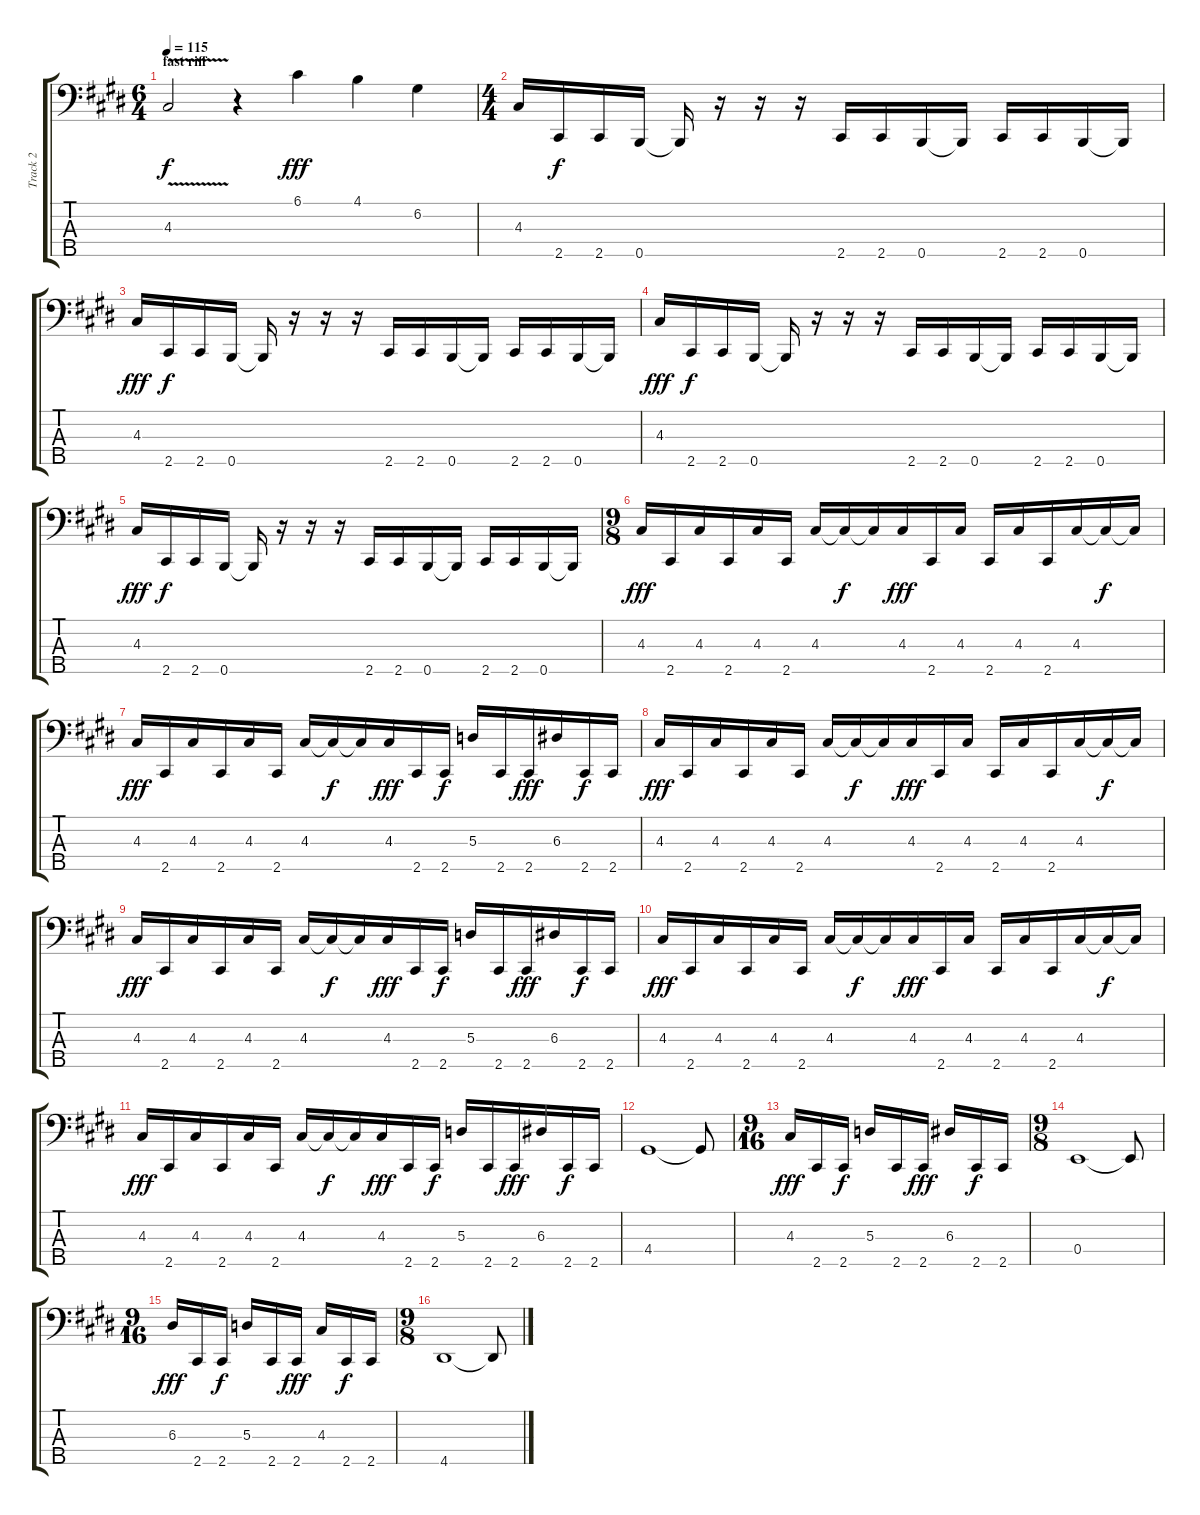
\track ("Track 2" "Track 2") {instrument electricbassfinger}
\staff {score tabs}
\tuning (G2 D2 A1 E1 B0) {hide}
\ts (6 4)
\section ("" "fast riff")
\tempo 115
\clef f4
\ks c#minor
4.3{v}.2{dy f} r.4 6.1.4{dy fff} 4.1.4 6.2.4 |
\ts (4 4)
4.3.16 2.5.16{dy f} 2.5.16 0.5.16 0.5{t}.16 r.16 r.16 r.16 2.5.16 2.5.16 0.5.16 0.5{t}.16 2.5.16 2.5.16 0.5.16 0.5{t}.16 |
4.3.16{dy fff} 2.5.16{dy f} 2.5.16 0.5.16 0.5{t}.16 r.16 r.16 r.16 2.5.16 2.5.16 0.5.16 0.5{t}.16 2.5.16 2.5.16 0.5.16 0.5{t}.16 |
4.3.16{dy fff} 2.5.16{dy f} 2.5.16 0.5.16 0.5{t}.16 r.16 r.16 r.16 2.5.16 2.5.16 0.5.16 0.5{t}.16 2.5.16 2.5.16 0.5.16 0.5{t}.16 |
4.3.16{dy fff} 2.5.16{dy f} 2.5.16 0.5.16 0.5{t}.16 r.16 r.16 r.16 2.5.16 2.5.16 0.5.16 0.5{t}.16 2.5.16 2.5.16 0.5.16 0.5{t}.16 |
\ts (9 8)
4.3.16{dy fff} 2.5.16 4.3.16 2.5.16 4.3.16 2.5.16 4.3.16 4.3{t}.16{dy f} 4.3{t}.16 4.3.16{dy fff} 2.5.16 4.3.16 2.5.16 4.3.16 2.5.16 4.3.16 4.3{t}.16{dy f} 4.3{t}.16 |
4.3.16{dy fff} 2.5.16 4.3.16 2.5.16 4.3.16 2.5.16 4.3.16 4.3{t}.16{dy f} 4.3{t}.16 4.3.16{dy fff} 2.5.16 2.5.16{dy f} 5.3.16 2.5.16 2.5.16{dy fff} 6.3.16 2.5.16{dy f} 2.5.16 |
4.3.16{dy fff} 2.5.16 4.3.16 2.5.16 4.3.16 2.5.16 4.3.16 4.3{t}.16{dy f} 4.3{t}.16 4.3.16{dy fff} 2.5.16 4.3.16 2.5.16 4.3.16 2.5.16 4.3.16 4.3{t}.16{dy f} 4.3{t}.16 |
4.3.16{dy fff} 2.5.16 4.3.16 2.5.16 4.3.16 2.5.16 4.3.16 4.3{t}.16{dy f} 4.3{t}.16 4.3.16{dy fff} 2.5.16 2.5.16{dy f} 5.3.16 2.5.16 2.5.16{dy fff} 6.3.16 2.5.16{dy f} 2.5.16 |
4.3.16{dy fff} 2.5.16 4.3.16 2.5.16 4.3.16 2.5.16 4.3.16 4.3{t}.16{dy f} 4.3{t}.16 4.3.16{dy fff} 2.5.16 4.3.16 2.5.16 4.3.16 2.5.16 4.3.16 4.3{t}.16{dy f} 4.3{t}.16 |
4.3.16{dy fff} 2.5.16 4.3.16 2.5.16 4.3.16 2.5.16 4.3.16 4.3{t}.16{dy f} 4.3{t}.16 4.3.16{dy fff} 2.5.16 2.5.16{dy f} 5.3.16 2.5.16 2.5.16{dy fff} 6.3.16 2.5.16{dy f} 2.5.16 |
4.4.1 4.4{t}.8 |
\ts (9 16)
4.3.16{dy fff} 2.5.16 2.5.16{dy f} 5.3.16 2.5.16 2.5.16{dy fff} 6.3.16 2.5.16{dy f} 2.5.16 |
\ts (9 8)
0.4.1 0.4{t}.8 |
\ts (9 16)
6.3.16{dy fff} 2.5.16 2.5.16{dy f} 5.3.16 2.5.16 2.5.16{dy fff} 4.3.16 2.5.16{dy f} 2.5.16 |
\ts (9 8)
4.5.1 4.5{t}.8
